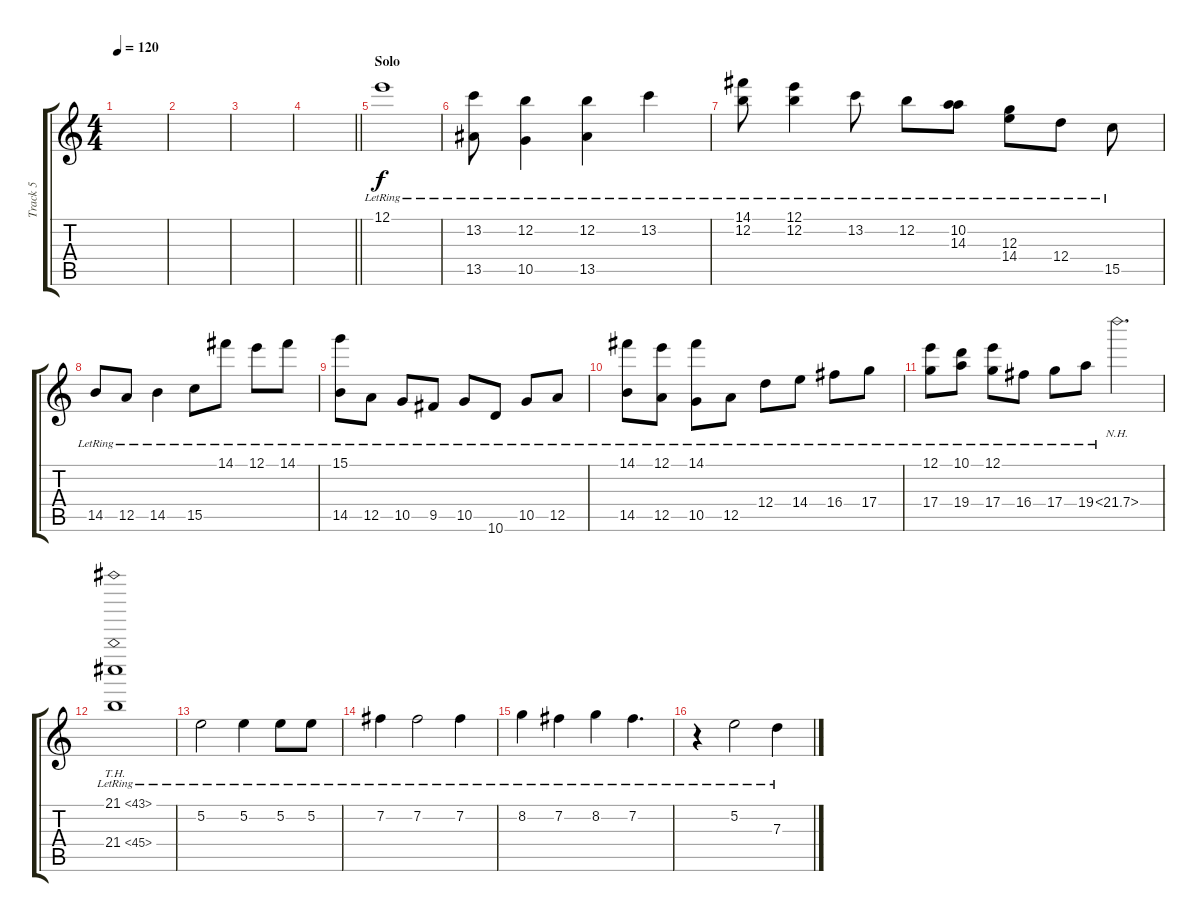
\track ("Track 5" "Track 5") {instrument distortionguitar}
\staff {score tabs}
\tuning (E4 B3 G3 D3 A2 E2) {hide}
\ts (4 4)
\tempo 120
\clef g2
\ks c
|
|
|
\barLineRight lightlight
|
\section ("" "Solo")
12.1{lr}.1 |
(13.2{lr} 13.5{lr}).8 (12.2{lr} 10.5{lr}).4 (12.2{lr} 13.5{lr}).4 13.2{lr}.4 |
(14.1{lr} 12.2{lr}).8 (12.1{lr} 12.2{lr}).4 13.2{lr}.8 12.2{lr}.8 (10.2{lr} 14.3{lr}).8 (12.3{lr} 14.4{lr}).8 12.4{lr}.8 15.5{lr}.8 |
14.5{lr}.8 12.5{lr}.8 14.5{lr}.4 15.5{lr}.8 14.1{lr}.8 12.1{lr}.8 14.1{lr}.8 |
(15.1{lr} 14.5{lr}).8 12.5{lr}.8 10.5{lr}.8 9.5{lr}.8 10.5{lr}.8 10.6{lr}.8 10.5{lr}.8 12.5{lr}.8 |
(14.1{lr} 14.5{lr}).8 (12.1{lr} 12.5{lr}).8 (14.1{lr} 10.5{lr}).8 12.5{lr}.8 12.4{lr}.8 14.4{lr}.8 16.4{lr}.8 17.4{lr}.8 |
(12.1{lr} 17.4{lr}).8 (10.1{lr} 19.4{lr}).8 (12.1{lr} 17.4{lr}).8 16.4{lr}.8 17.4{lr}.8 19.4{lr}.8 21.4{nh lr}.2{d} |
(21.1{th 22 lr} 21.4{th 24 lr}).1 |
5.2{lr}.2 5.2{lr}.4 5.2{lr}.8 5.2{lr}.8 |
7.2{lr}.4 7.2{lr}.2 7.2{lr}.4 |
8.2{lr}.4 7.2{lr}.4 8.2{lr}.4 7.2{lr}.4{d} |
r.4 5.2{lr}.2 7.3{lr}.4
